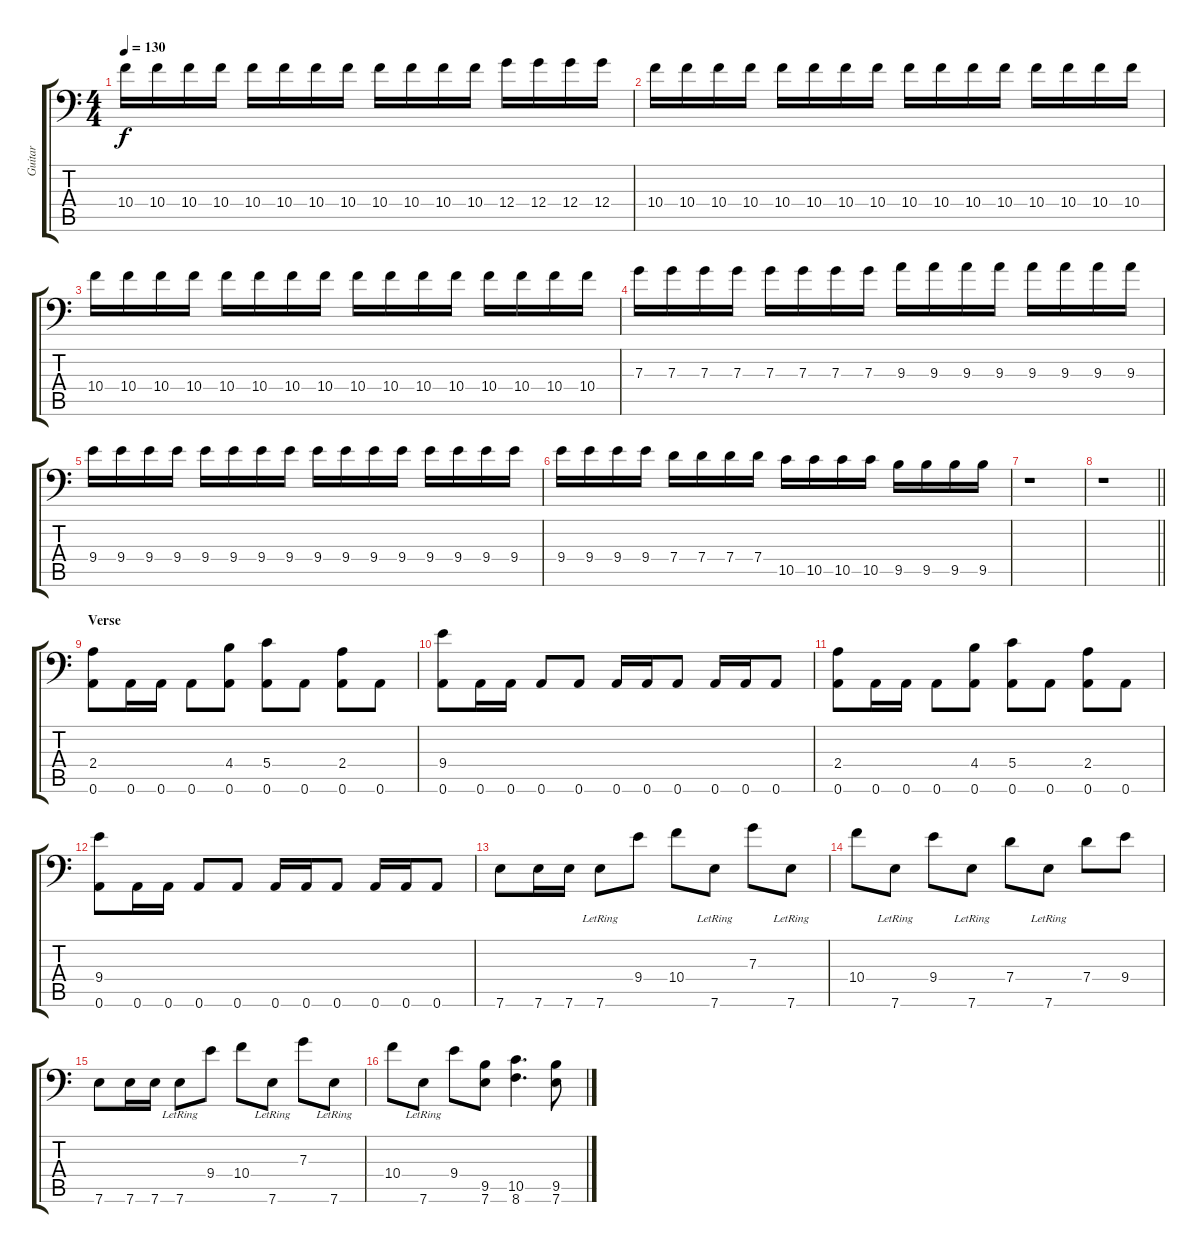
\track ("Guitar" "Guitar") {instrument overdrivenguitar}
\staff {score tabs}
\tuning (A3 E3 C3 G2 D2 A1) {hide}
\ts (4 4)
\tempo 130
\clef f4
\ks c
10.4.16{dy f} 10.4.16 10.4.16 10.4.16 10.4.16 10.4.16 10.4.16 10.4.16 10.4.16 10.4.16 10.4.16 10.4.16 12.4.16 12.4.16 12.4.16 12.4.16 |
10.4.16 10.4.16 10.4.16 10.4.16 10.4.16 10.4.16 10.4.16 10.4.16 10.4.16 10.4.16 10.4.16 10.4.16 10.4.16 10.4.16 10.4.16 10.4.16 |
10.4.16 10.4.16 10.4.16 10.4.16 10.4.16 10.4.16 10.4.16 10.4.16 10.4.16 10.4.16 10.4.16 10.4.16 10.4.16 10.4.16 10.4.16 10.4.16 |
7.3.16 7.3.16 7.3.16 7.3.16 7.3.16 7.3.16 7.3.16 7.3.16 9.3.16 9.3.16 9.3.16 9.3.16 9.3.16 9.3.16 9.3.16 9.3.16 |
9.4.16 9.4.16 9.4.16 9.4.16 9.4.16 9.4.16 9.4.16 9.4.16 9.4.16 9.4.16 9.4.16 9.4.16 9.4.16 9.4.16 9.4.16 9.4.16 |
9.4.16 9.4.16 9.4.16 9.4.16 7.4.16 7.4.16 7.4.16 7.4.16 10.5.16 10.5.16 10.5.16 10.5.16 9.5.16 9.5.16 9.5.16 9.5.16 |
r.1 |
\barLineRight lightlight
r.1 |
\section ("" "Verse")
(2.4 0.6).8 0.6.16 0.6.16 0.6.8 (4.4 0.6).8 (5.4 0.6).8 0.6.8 (2.4 0.6).8 0.6.8 |
(9.4 0.6).8 0.6.16 0.6.16 0.6.8 0.6.8 0.6.16 0.6.16 0.6.8 0.6.16 0.6.16 0.6.8 |
(2.4 0.6).8 0.6.16 0.6.16 0.6.8 (4.4 0.6).8 (5.4 0.6).8 0.6.8 (2.4 0.6).8 0.6.8 |
(9.4 0.6).8 0.6.16 0.6.16 0.6.8 0.6.8 0.6.16 0.6.16 0.6.8 0.6.16 0.6.16 0.6.8 |
7.6.8 7.6.16 7.6.16 7.6{lr}.8 9.4.8 10.4.8 7.6{lr}.8 7.3.8 7.6{lr}.8 |
10.4.8 7.6{lr}.8 9.4.8 7.6{lr}.8 7.4.8 7.6{lr}.8 7.4.8 9.4.8 |
7.6.8 7.6.16 7.6.16 7.6{lr}.8 9.4.8 10.4.8 7.6{lr}.8 7.3.8 7.6{lr}.8 |
10.4.8 7.6{lr}.8 9.4.8 (9.5 7.6).8 (10.5 8.6).4{d} (9.5 7.6).8
